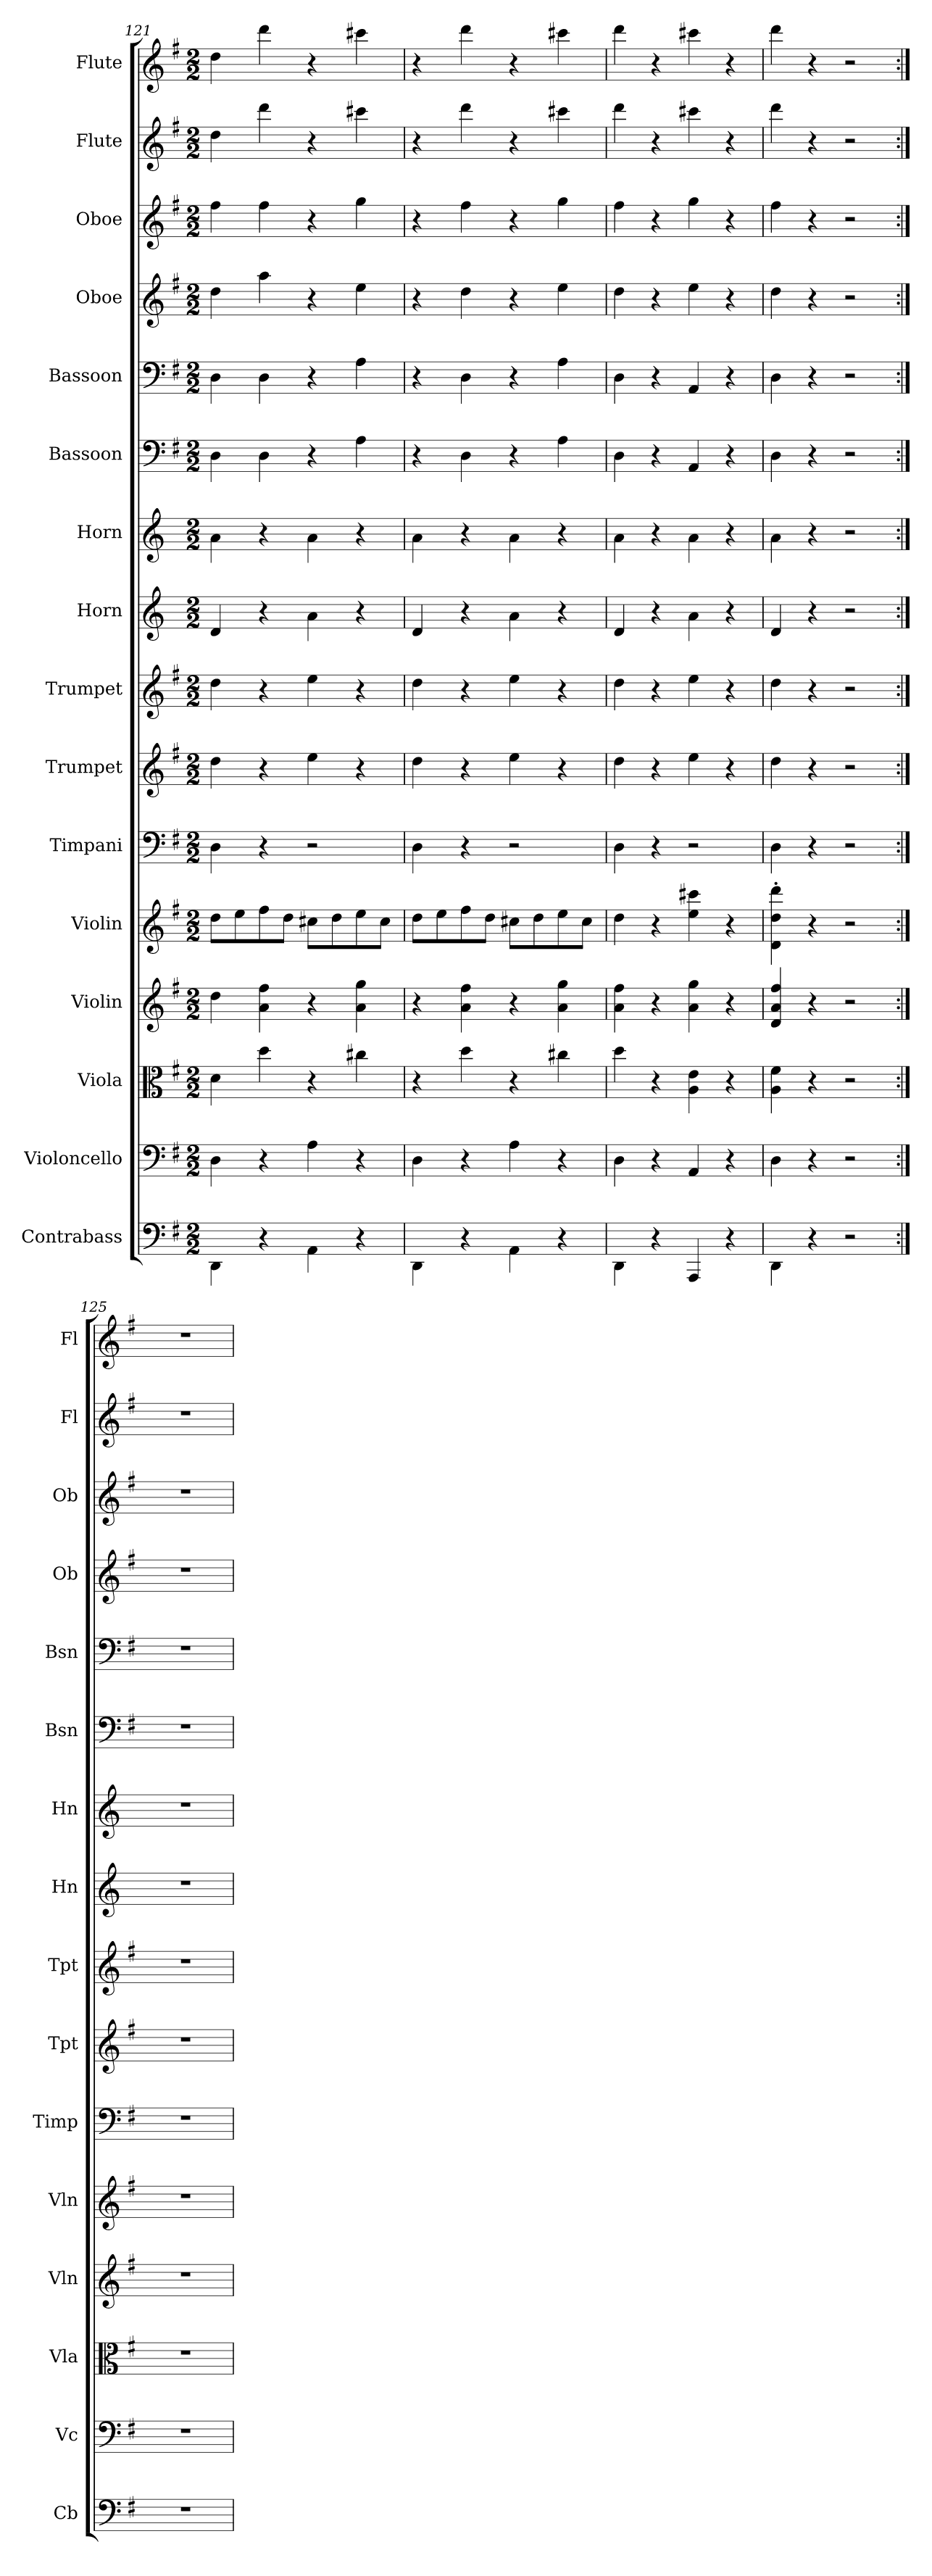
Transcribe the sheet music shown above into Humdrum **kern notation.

**kern	**kern	**kern	**kern	**kern	**kern	**kern	**kern	**kern	**kern	**kern	**kern	**kern	**kern	**kern	**kern
*part16	*part15	*part14	*part13	*part12	*part11	*part10	*part9	*part8	*part7	*part6	*part5	*part4	*part3	*part2	*part1
*staff16	*staff15	*staff14	*staff13	*staff12	*staff11	*staff10	*staff9	*staff8	*staff7	*staff6	*staff5	*staff4	*staff3	*staff2	*staff1
*I"Contrabass	*I"Violoncello	*I"Viola	*I"Violin	*I"Violin	*I"Timpani	*I"Trumpet	*I"Trumpet	*I"Horn	*I"Horn	*I"Bassoon	*I"Bassoon	*I"Oboe	*I"Oboe	*I"Flute	*I"Flute
*I'Cb	*I'Vc	*I'Vla	*I'Vln	*I'Vln	*I'Timp	*I'Tpt	*I'Tpt	*I'Hn	*I'Hn	*I'Bsn	*I'Bsn	*I'Ob	*I'Ob	*I'Fl	*I'Fl
*clefF4	*clefF4	*clefC3	*clefG2	*clefG2	*	*clefG2	*clefG2	*clefG2	*clefG2	*clefF4	*clefF4	*clefG2	*clefG2	*clefG2	*clefG2
*k[f#]	*k[f#]	*k[f#]	*k[f#]	*k[f#]	*k[f#]	*k[f#]	*k[f#]	*k[]	*k[]	*k[f#]	*k[f#]	*k[f#]	*k[f#]	*k[f#]	*k[f#]
*M2/2	*M2/2	*M2/2	*M2/2	*M2/2	*M2/2	*M2/2	*M2/2	*M2/2	*M2/2	*M2/2	*M2/2	*M2/2	*M2/2	*M2/2	*M2/2
=121	=121	=121	=121	=121	=121	=121	=121	=121	=121	=121	=121	=121	=121	=121	=121
4DD\	4D\	4d\	4dd\	8dd\L	4D\	4dd\	4dd\	4d/	4a\	4D\	4D\	4dd\	4ff#\	4dd\	4dd\
.	.	.	.	8ee\	.	.	.	.	.	.	.	.	.	.	.
4r	4r	4dd\	4a\ 4ff#\	8ff#\	4r	4r	4r	4r	4r	4D\	4D\	4aa\	4ff#\	4ddd\	4ddd\
.	.	.	.	8dd\J	.	.	.	.	.	.	.	.	.	.	.
4AA\	4A\	4r	4r	8cc#X\L	2r	4ee\	4ee\	4a\	4a\	4r	4r	4r	4r	4r	4r
.	.	.	.	8dd\	.	.	.	.	.	.	.	.	.	.	.
4r	4r	4cc#X\	4a\ 4gg\	8ee\	.	4r	4r	4r	4r	4A\	4A\	4ee\	4gg\	4ccc#X\	4ccc#X\
.	.	.	.	8cc#\J	.	.	.	.	.	.	.	.	.	.	.
=122	=122	=122	=122	=122	=122	=122	=122	=122	=122	=122	=122	=122	=122	=122	=122
4DD\	4D\	4r	4r	8dd\L	4D\	4dd\	4dd\	4d/	4a\	4r	4r	4r	4r	4r	4r
.	.	.	.	8ee\	.	.	.	.	.	.	.	.	.	.	.
4r	4r	4dd\	4a\ 4ff#\	8ff#\	4r	4r	4r	4r	4r	4D\	4D\	4dd\	4ff#\	4ddd\	4ddd\
.	.	.	.	8dd\J	.	.	.	.	.	.	.	.	.	.	.
4AA\	4A\	4r	4r	8cc#X\L	2r	4ee\	4ee\	4a\	4a\	4r	4r	4r	4r	4r	4r
.	.	.	.	8dd\	.	.	.	.	.	.	.	.	.	.	.
4r	4r	4cc#X\	4a\ 4gg\	8ee\	.	4r	4r	4r	4r	4A\	4A\	4ee\	4gg\	4ccc#X\	4ccc#X\
.	.	.	.	8cc#\J	.	.	.	.	.	.	.	.	.	.	.
=123	=123	=123	=123	=123	=123	=123	=123	=123	=123	=123	=123	=123	=123	=123	=123
4DD\	4D\	4dd\	4a\ 4ff#\	4dd\	4D\	4dd\	4dd\	4d/	4a\	4D\	4D\	4dd\	4ff#\	4ddd\	4ddd\
4r	4r	4r	4r	4r	4r	4r	4r	4r	4r	4r	4r	4r	4r	4r	4r
4AAA/	4AA/	4A\ 4e\	4a\ 4gg\	4ee\ 4ccc#X\	2r	4ee\	4ee\	4a\	4a\	4AA/	4AA/	4ee\	4gg\	4ccc#X\	4ccc#X\
4r	4r	4r	4r	4r	.	4r	4r	4r	4r	4r	4r	4r	4r	4r	4r
=124	=124	=124	=124	=124	=124	=124	=124	=124	=124	=124	=124	=124	=124	=124	=124
4DD\	4D\	4A\ 4f#\	4d/ 4a/ 4ff#/	4d'\ 4dd'\ 4ddd'\	4D\	4dd\	4dd\	4d/	4a\	4D\	4D\	4dd\	4ff#\	4ddd\	4ddd\
4r	4r	4r	4r	4r	4r	4r	4r	4r	4r	4r	4r	4r	4r	4r	4r
2r	2r	2r	2r	2r	2r	2r	2r	2r	2r	2r	2r	2r	2r	2r	2r
=125:|!	=125:|!	=125:|!	=125:|!	=125:|!	=125:|!	=125:|!	=125:|!	=125:|!	=125:|!	=125:|!	=125:|!	=125:|!	=125:|!	=125:|!	=125:|!
1r	1r	1r	1r	1r	1r	1r	1r	1r	1r	1r	1r	1r	1r	1r	1r
=	=	=	=	=	=	=	=	=	=	=	=	=	=	=	=
*-	*-	*-	*-	*-	*-	*-	*-	*-	*-	*-	*-	*-	*-	*-	*-
